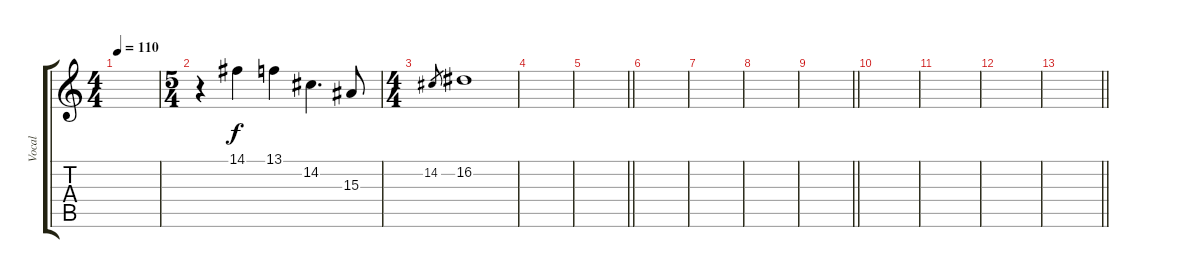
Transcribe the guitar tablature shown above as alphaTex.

\track ("Vocal" "Vocal") {instrument synthvoice}
\staff {score tabs}
\tuning (E4 B3 G3 D3 A2 E2) {hide}
\ts (4 4)
\tempo 110
\clef g2
\ks c
|
\ts (5 4)
r.4 14.1.4 13.1.4 14.2.4{d} 15.3.8 |
\ts (4 4)
14.2.8{gr} 16.2.1 |
|
\barLineRight lightlight
|
|
|
|
\barLineRight lightlight
|
|
|
|
\barLineRight lightlight
